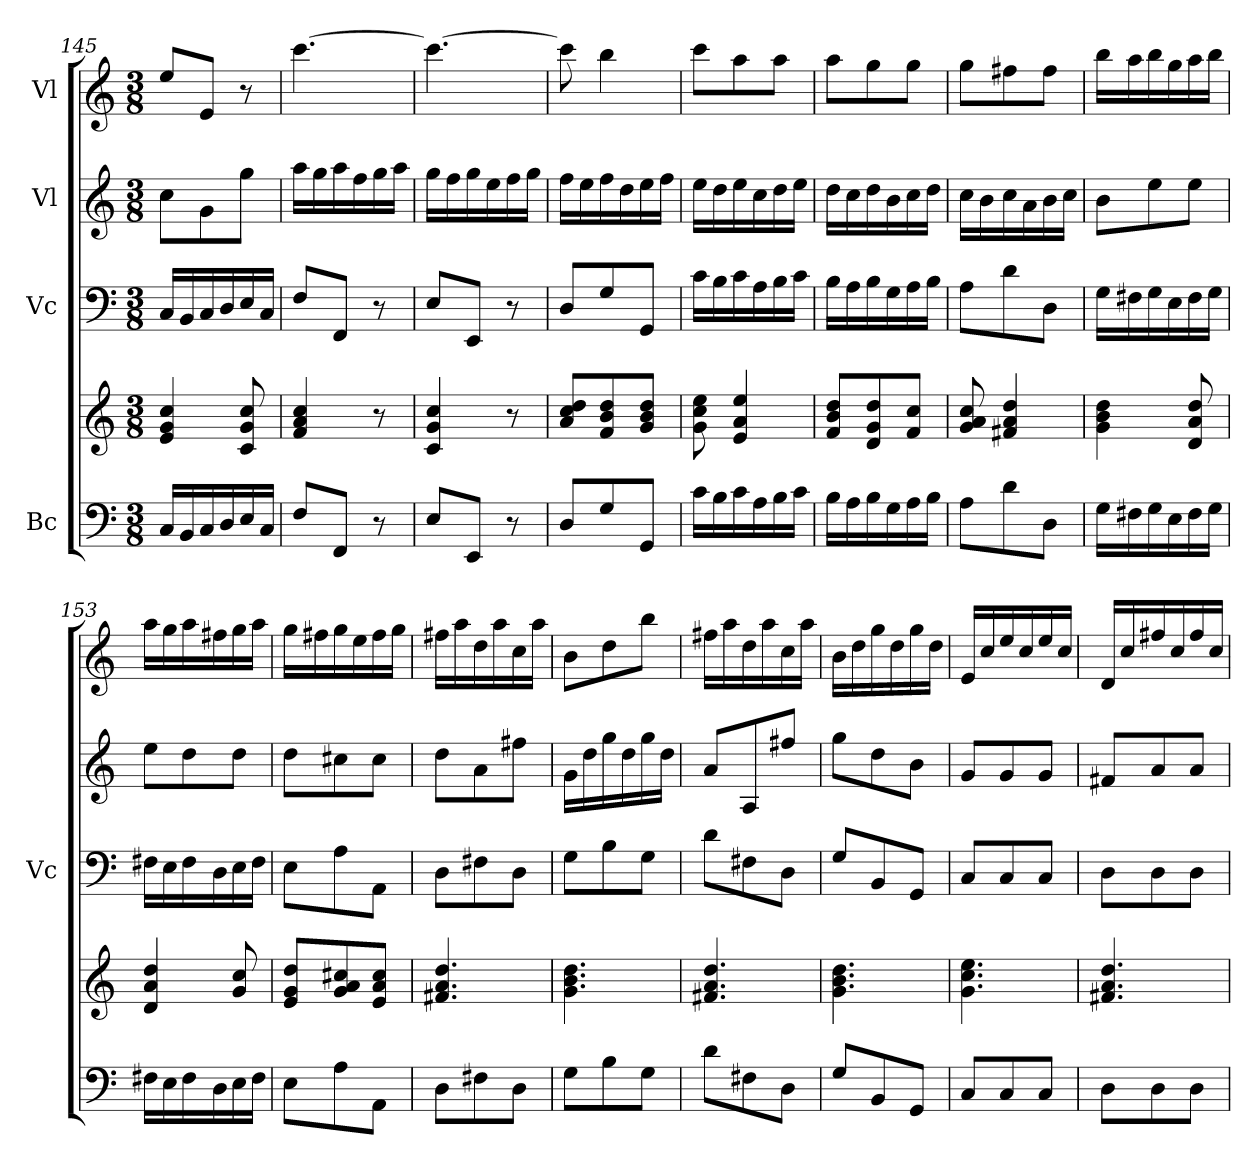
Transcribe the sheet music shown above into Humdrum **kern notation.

**kern	**kern	**kern	**kern	**kern
*part4	*part4	*part3	*part2	*part1
*staff5	*staff4	*staff3	*staff2	*staff1
*I"Bc	*	*I"Vc	*I"Vl	*I"Vl
*	*	*I'Vc	*	*
*clefF4	*clefG2	*clefF4	*clefG2	*clefG2
*k[]	*k[]	*k[]	*k[]	*k[]
*M3/8	*M3/8	*M3/8	*M3/8	*M3/8
=145	=145	=145	=145	=145
16C/LL	4e/ 4g/ 4cc/	16C/LL	8cc\L	8ee/L
16BB/	.	16BB/	.	.
16C/	.	16C/	8g\	8e/J
16D/	.	16D/	.	.
16E/	8c/ 8g/ 8cc/	16E/	8gg\J	8r
16C/JJ	.	16C/JJ	.	.
=146	=146	=146	=146	=146
8F/L	4f/ 4a/ 4cc/	8F/L	16aa\LL	[4.ccc\
.	.	.	16gg\	.
8FF/J	.	8FF/J	16aa\	.
.	.	.	16ff\	.
8r	8r	8r	16gg\	.
.	.	.	16aa\JJ	.
!!LO:LB:g=z
=147	=147	=147	=147	=147
8E/L	4c/ 4g/ 4cc/	8E/L	16gg\LL	4.ccc\_
.	.	.	16ff\	.
8EE/J	.	8EE/J	16gg\	.
.	.	.	16ee\	.
8r	8r	8r	16ff\	.
.	.	.	16gg\JJ	.
=148	=148	=148	=148	=148
8D/L	8a/ 8cc/ 8dd/L	8D/L	16ff\LL	8ccc\]
.	.	.	16ee\	.
8G/	8f/ 8b/ 8dd/	8G/	16ff\	4bb\
.	.	.	16dd\	.
8GG/J	8g/ 8b/ 8dd/J	8GG/J	16ee\	.
.	.	.	16ff\JJ	.
=149	=149	=149	=149	=149
16c\LL	8g\ 8cc\ 8ee\	16c\LL	16ee\LL	8ccc\L
16B\	.	16B\	16dd\	.
16c\	4e/ 4a/ 4ee/	16c\	16ee\	8aa\
16A\	.	16A\	16cc\	.
16B\	.	16B\	16dd\	8aa\J
16c\JJ	.	16c\JJ	16ee\JJ	.
=150	=150	=150	=150	=150
16B\LL	8f/ 8b/ 8dd/L	16B\LL	16dd\LL	8aa\L
16A\	.	16A\	16cc\	.
16B\	8d/ 8g/ 8dd/	16B\	16dd\	8gg\
16G\	.	16G\	16b\	.
16A\	8f/ 8cc/J	16A\	16cc\	8gg\J
16B\JJ	.	16B\JJ	16dd\JJ	.
=151	=151	=151	=151	=151
8A\L	8g/ 8a/ 8cc/	8A\L	16cc\LL	8gg\L
.	.	.	16b\	.
8d\	4f#X/ 4a/ 4dd/	8d\	16cc\	8ff#X\
.	.	.	16a\	.
8D\J	.	8D\J	16b\	8ff#\J
.	.	.	16cc\JJ	.
=152	=152	=152	=152	=152
16G\LL	4g\ 4b\ 4dd\	16G\LL	8b\L	16bb\LL
16F#X\	.	16F#X\	.	16aa\
16G\	.	16G\	8ee\	16bb\
16E\	.	16E\	.	16gg\
16F#\	8d/ 8a/ 8dd/	16F#\	8ee\J	16aa\
16G\JJ	.	16G\JJ	.	16bb\JJ
=153	=153	=153	=153	=153
16F#X\LL	4d/ 4a/ 4dd/	16F#X\LL	8ee\L	16aa\LL
16E\	.	16E\	.	16gg\
16F#\	.	16F#\	8dd\	16aa\
16D\	.	16D\	.	16ff#X\
16E\	8g/ 8cc/	16E\	8dd\J	16gg\
16F#\JJ	.	16F#\JJ	.	16aa\JJ
=154	=154	=154	=154	=154
8E\L	8e/ 8g/ 8dd/L	8E\L	8dd\L	16gg\LL
.	.	.	.	16ff#X\
8A\	8g/ 8a/ 8cc#X/	8A\	8cc#X\	16gg\
.	.	.	.	16ee\
8AA\J	8e/ 8a/ 8cc#/J	8AA\J	8cc#\J	16ff#\
.	.	.	.	16gg\JJ
!!LO:LB:g=z
=155	=155	=155	=155	=155
8D\L	4.f#X/ 4.a/ 4.dd/	8D\L	8dd\L	16ff#X\LL
.	.	.	.	16aa\
8F#X\	.	8F#X\	8a\	16dd\
.	.	.	.	16aa\
8D\J	.	8D\J	8ff#X\J	16cc\
.	.	.	.	16aa\JJ
=156	=156	=156	=156	=156
8G\L	4.g\ 4.b\ 4.dd\	8G\L	16g\LL	8b\L
.	.	.	16dd\	.
8B\	.	8B\	16gg\	8dd\
.	.	.	16dd\	.
8G\J	.	8G\J	16gg\	8bb\J
.	.	.	16dd\JJ	.
=157	=157	=157	=157	=157
8d\L	4.f#X/ 4.a/ 4.dd/	8d\L	8a/L	16ff#X\LL
.	.	.	.	16aa\
8F#X\	.	8F#X\	8A/	16dd\
.	.	.	.	16aa\
8D\J	.	8D\J	8ff#X/J	16cc\
.	.	.	.	16aa\JJ
=158	=158	=158	=158	=158
8G/L	4.g\ 4.b\ 4.dd\	8G/L	8gg\L	16b\LL
.	.	.	.	16dd\
8BB/	.	8BB/	8dd\	16gg\
.	.	.	.	16dd\
8GG/J	.	8GG/J	8b\J	16gg\
.	.	.	.	16dd\JJ
=159	=159	=159	=159	=159
8C/L	4.g\ 4.cc\ 4.ee\	8C/L	8g/L	16e/LL
.	.	.	.	16cc/
8C/	.	8C/	8g/	16ee/
.	.	.	.	16cc/
8C/J	.	8C/J	8g/J	16ee/
.	.	.	.	16cc/JJ
=160	=160	=160	=160	=160
8D\L	4.f#X/ 4.a/ 4.dd/	8D\L	8f#X/L	16d/LL
.	.	.	.	16cc/
8D\	.	8D\	8a/	16ff#X/
.	.	.	.	16cc/
8D\J	.	8D\J	8a/J	16ff#/
.	.	.	.	16cc/JJ
=	=	=	=	=
*-	*-	*-	*-	*-
